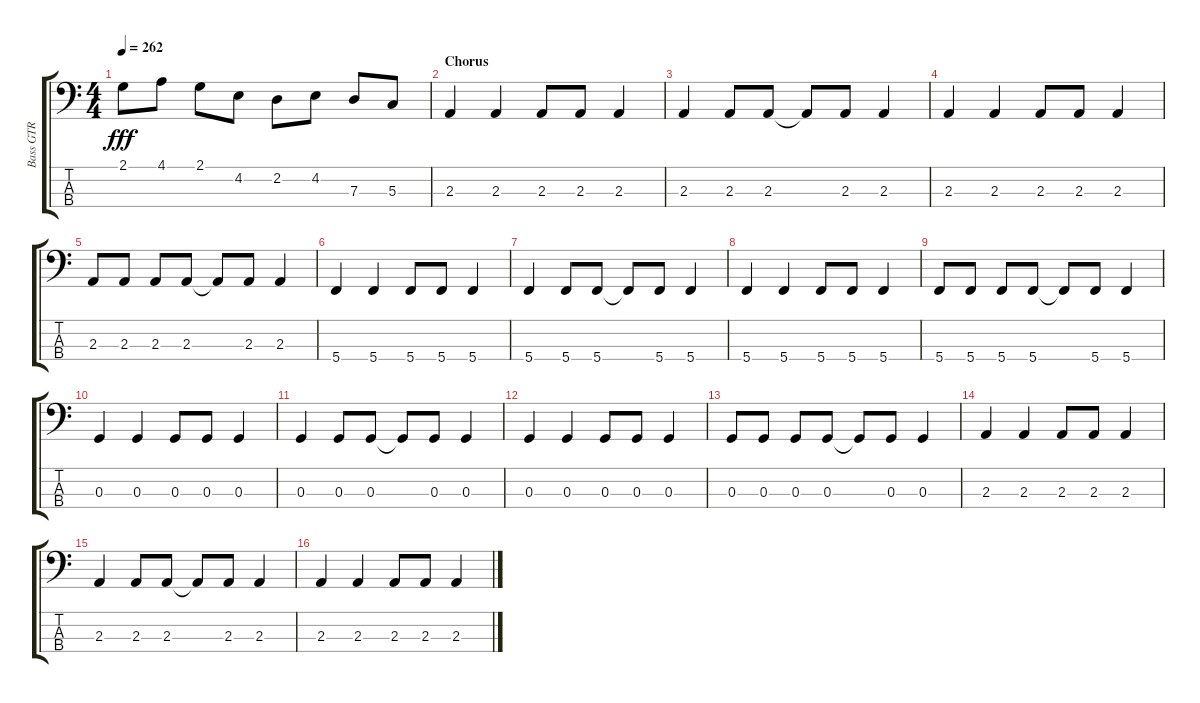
\track ("Bass GTR" "Bass GTR") {instrument electricbassfinger}
\staff {score tabs}
\tuning (F2 C2 G1 C1) {hide}
\ts (4 4)
\tempo 262
\clef f4
\ks aminor
2.1.8{dy fff} 4.1.8 2.1.8 4.2.8 2.2.8 4.2.8 7.3.8 5.3.8 |
\section ("" "Chorus")
2.3.4 2.3.4 2.3.8 2.3.8 2.3.4 |
2.3.4 2.3.8 2.3.8 2.3{t}.8 2.3.8 2.3.4 |
2.3.4 2.3.4 2.3.8 2.3.8 2.3.4 |
2.3.8 2.3.8 2.3.8 2.3.8 2.3{t}.8 2.3.8 2.3.4 |
5.4.4 5.4.4 5.4.8 5.4.8 5.4.4 |
5.4.4 5.4.8 5.4.8 5.4{t}.8 5.4.8 5.4.4 |
5.4.4 5.4.4 5.4.8 5.4.8 5.4.4 |
5.4.8 5.4.8 5.4.8 5.4.8 5.4{t}.8 5.4.8 5.4.4 |
0.3.4 0.3.4 0.3.8 0.3.8 0.3.4 |
0.3.4 0.3.8 0.3.8 0.3{t}.8 0.3.8 0.3.4 |
0.3.4 0.3.4 0.3.8 0.3.8 0.3.4 |
0.3.8 0.3.8 0.3.8 0.3.8 0.3{t}.8 0.3.8 0.3.4 |
2.3.4 2.3.4 2.3.8 2.3.8 2.3.4 |
2.3.4 2.3.8 2.3.8 2.3{t}.8 2.3.8 2.3.4 |
2.3.4 2.3.4 2.3.8 2.3.8 2.3.4
